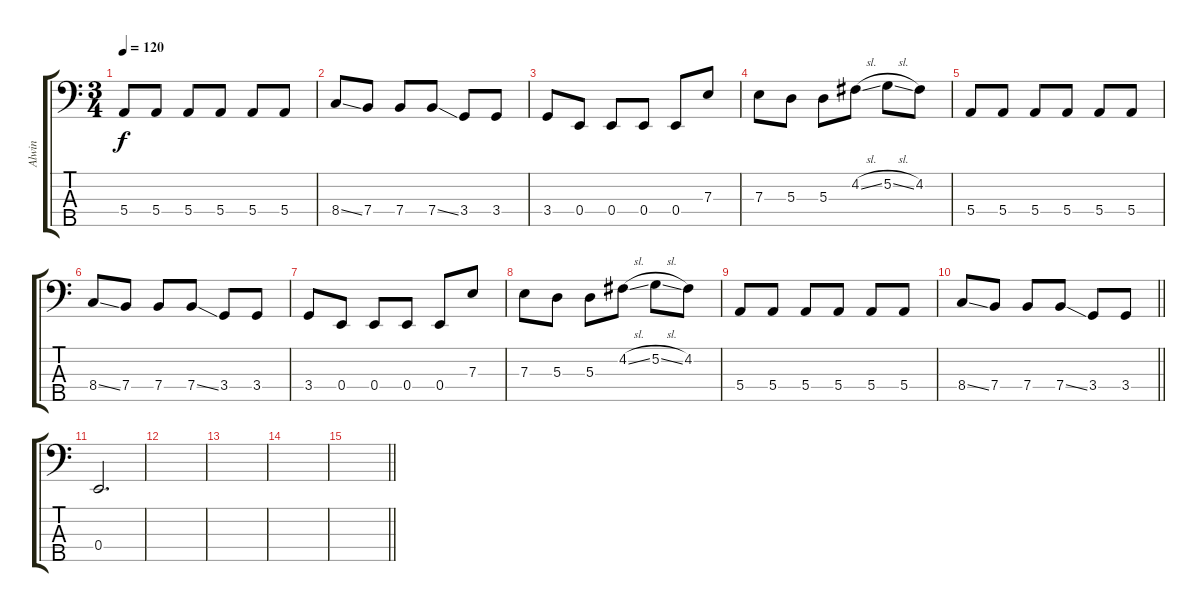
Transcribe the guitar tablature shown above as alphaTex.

\track ("Alwin" "Alwin") {instrument electricbassfinger}
\staff {score tabs}
\tuning (G2 D2 A1 E1 B0) {hide}
\ts (3 4)
\tempo 120
\clef f4
\ks c
5.4.8{dy f} 5.4.8 5.4.8 5.4.8 5.4.8 5.4.8 |
8.4{ss}.8 7.4.8 7.4.8 7.4{ss}.8 3.4.8 3.4.8 |
3.4.8 0.4.8 0.4.8 0.4.8 0.4.8 7.3.8 |
7.3.8 5.3.8 5.3.8 4.2{sl}.8 5.2{sl}.8 4.2.8 |
5.4.8 5.4.8 5.4.8 5.4.8 5.4.8 5.4.8 |
8.4{ss}.8 7.4.8 7.4.8 7.4{ss}.8 3.4.8 3.4.8 |
3.4.8 0.4.8 0.4.8 0.4.8 0.4.8 7.3.8 |
7.3.8 5.3.8 5.3.8 4.2{sl}.8 5.2{sl}.8 4.2.8 |
5.4.8 5.4.8 5.4.8 5.4.8 5.4.8 5.4.8 |
\barLineRight lightlight
8.4{ss}.8 7.4.8 7.4.8 7.4{ss}.8 3.4.8 3.4.8 |
0.4.2{d} |
|
|
|
\barLineRight lightlight
